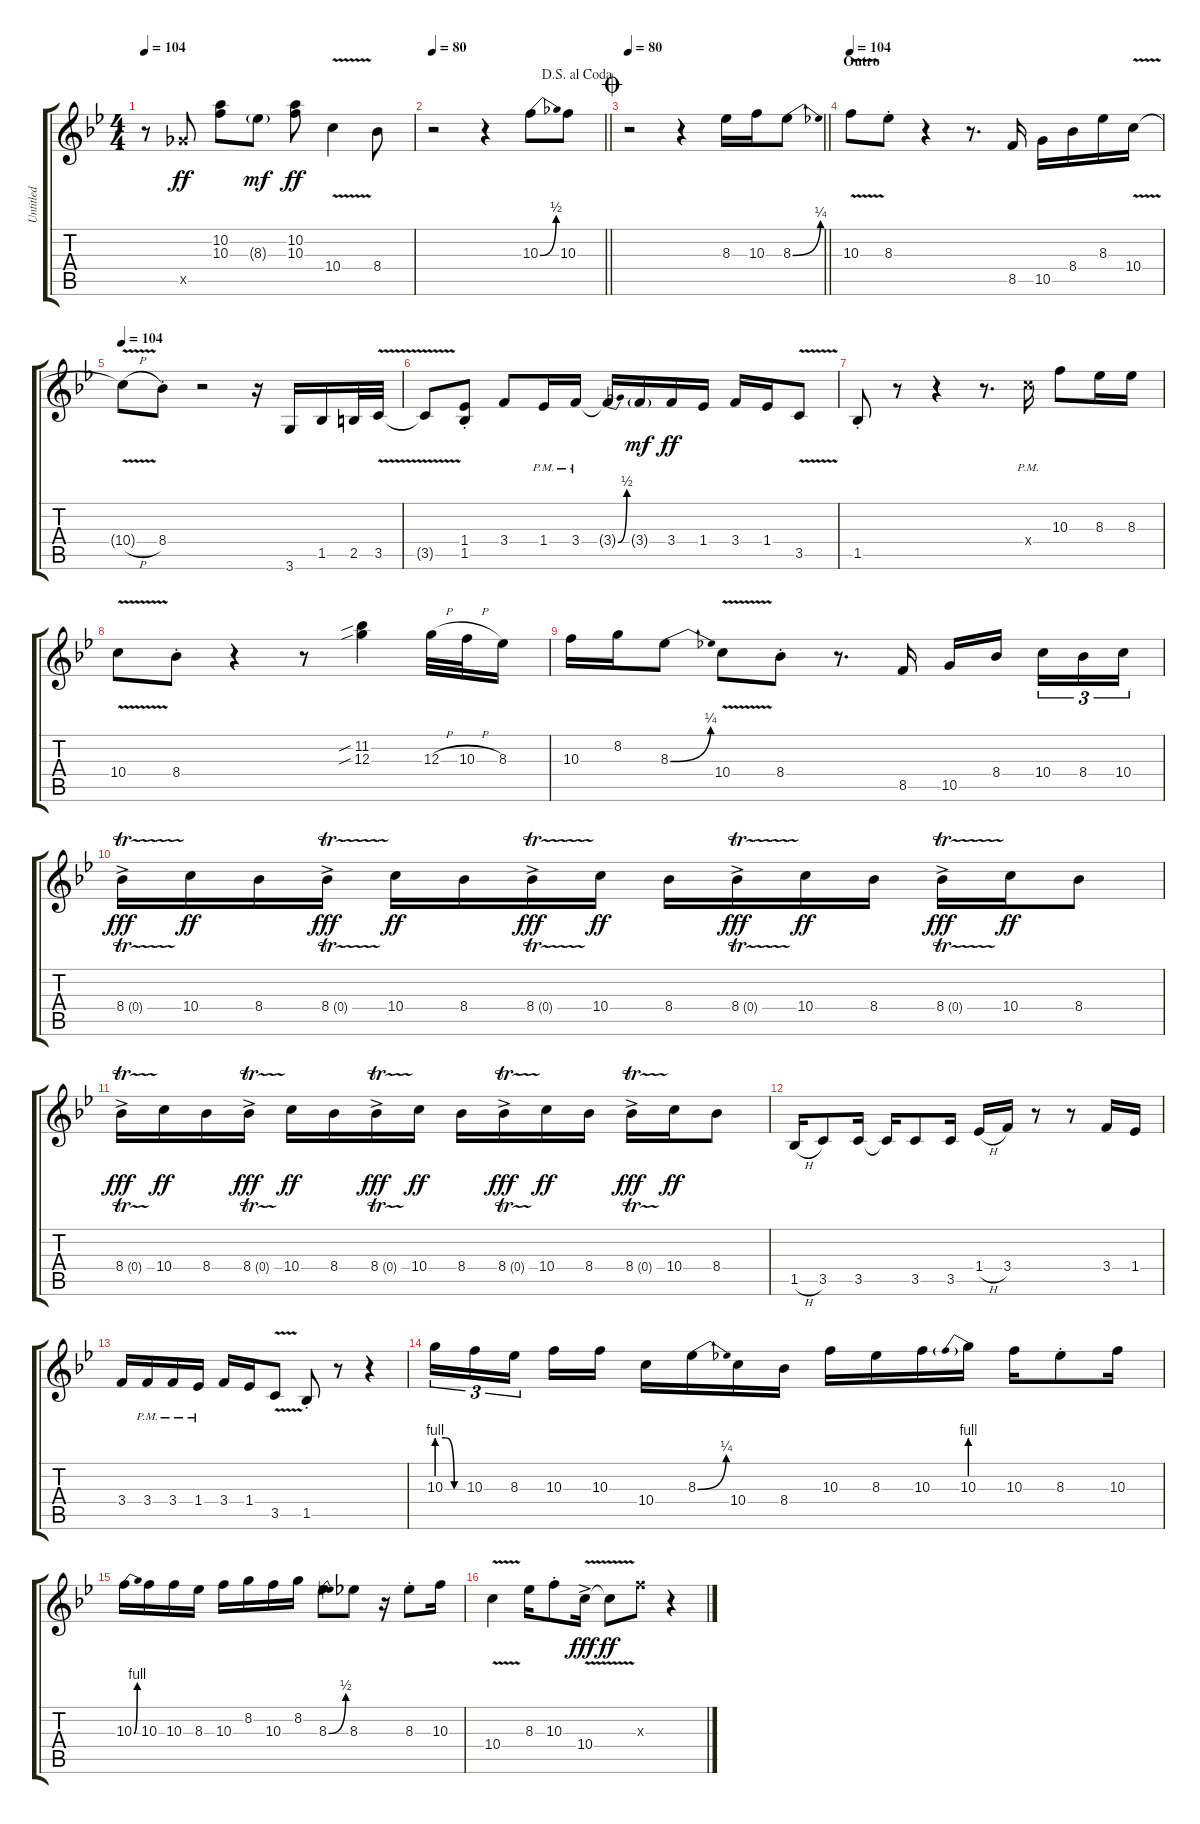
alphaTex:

\track ("Untitled" "Untitled") {instrument distortionguitar}
\staff {score tabs}
\tuning (E4 B3 G3 D3 A2 E2) {hide}
\ts (4 4)
\tempo 104
\clef g2
\ks bb
r.8{dy ff} 9.5{x}.8 (10.2 10.3).8 8.3{g}.8{dy mf} (10.2 10.3).8{dy ff} 10.4{v}.4 8.4.8 |
\jump dalsegnoalcoda
\tempo 80
\barLineRight lightlight
r.2 r.4 10.3{be (bend 0 0 60 2)}.8 10.3.8 |
\jump coda
\tempo 80
\barLineRight lightlight
r.2 r.4 8.3.16 10.3.16 8.3{be (bend 0 0 60 1)}.8 |
\section ("" "Outro")
\tempo 104
10.3{v}.8 8.3{st}.8 r.4 r.8{d} 8.5.16 10.5.16 8.4.16 8.3.16 10.4{v}.16 |
\tempo 104
10.4{h t}.8 8.4{st}.8 r.2 r.16 3.6.16 1.5.16 2.5.32 3.5{v}.32 |
3.5{v t}.8 (1.4{st} 1.5{st}).8 3.4.8 1.4{pm}.16 3.4{pm}.16 3.4{be (bend 0 0 60 2) t}.16 3.4{g}.16{dy mf} 3.4.16{dy ff} 1.4.16 3.4.16 1.4.16 3.5{v}.8 |
1.5{st}.8 r.8 r.4 r.8{d} 10.4{pm x}.16 10.3.8 8.3.16 8.3.16 |
10.4{v}.8 8.4{st}.8 r.4 r.8 (11.2{sib} 12.3{sib}).4 12.3{h}.32 10.3{h}.32 8.3.16 |
10.3.16 8.2.16 8.3{be (bend 0 0 60 1)}.8 10.4{v}.8 8.4{st}.8 r.8{d} 8.5.16 10.5.16 8.4.16{beam splitsecondary} 10.4.16{tu (3 2)} 8.4.16{tu (3 2)} 10.4.16{tu (3 2)} |
8.4{tr (0 32) ac}.16{dy fff} 10.4.16{dy ff} 8.4.16 8.4{tr (0 32) ac}.16{dy fff} 10.4.16{dy ff} 8.4.16 8.4{tr (0 32) ac}.16{dy fff} 10.4.16{dy ff} 8.4.16 8.4{tr (0 32) ac}.16{dy fff} 10.4.16{dy ff} 8.4.16 8.4{tr (0 32) ac}.16{dy fff} 10.4.16{dy ff} 8.4.8 |
8.4{tr (0 32) ac}.16{dy fff} 10.4.16{dy ff} 8.4.16 8.4{tr (0 32) ac}.16{dy fff} 10.4.16{dy ff} 8.4.16 8.4{tr (0 32) ac}.16{dy fff} 10.4.16{dy ff} 8.4.16 8.4{tr (0 32) ac}.16{dy fff} 10.4.16{dy ff} 8.4.16 8.4{tr (0 32) ac}.16{dy fff} 10.4.16{dy ff} 8.4.8 |
1.5{h}.16 3.5.8 3.5.16 3.5{t}.16 3.5.8 3.5.16 1.4{h}.16 3.4.16 r.8 r.8 3.4.16 1.4.16 |
3.4.16 3.4{pm}.16 3.4{pm}.16 1.4{pm}.16 3.4.16 1.4.16 3.5{v}.8 1.5{st}.8 r.8 r.4 |
10.3{be (custom 0 4 20 4 40 0 60 0)}.16{tu (3 2)} 10.3.16{tu (3 2)} 8.3.16{tu (3 2) beam splitsecondary} 10.3.16 10.3.16 10.4.16 8.3{be (bend 0 0 60 1)}.16 10.4.16 8.4.16 10.3.16 8.3.16 10.3.16 10.3{be (prebend 0 4 60 4)}.16 10.3.16 8.3{st}.8 10.3.16 |
10.3{be (bend 0 0 60 4)}.16 10.3.16 10.3.16 8.3.16 10.3.16 8.2.16 10.3.16 8.2.16 8.3{be (bend 0 0 60 2)}.8 8.3.8 r.16 8.3{st}.8 10.3.16 |
10.4{v}.4 8.3.16 10.3{st}.8 10.4{v ac}.16{dy fff} 10.4{v t}.8{dy ff} 10.3{x}.8 r.4
